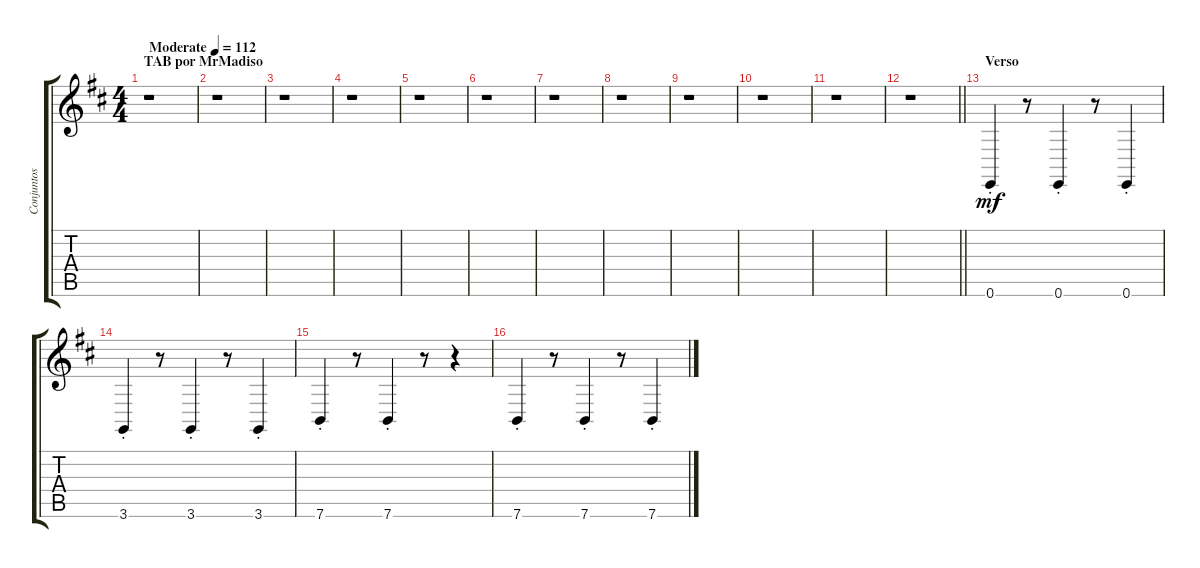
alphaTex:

\track ("Conjuntos" "Conjuntos") {instrument stringensemble1}
\staff {score tabs}
\tuning (E4 B3 G3 D3 A2 E2) {hide}
\ts (4 4)
\section ("" "TAB por MrMadiso")
\tempo (112 "Moderate")
\clef g2
\ks d
r.1{dy mf instrument trombone} |
r.1 |
r.1 |
r.1 |
r.1 |
r.1 |
r.1 |
r.1 |
r.1 |
r.1 |
r.1 |
\barLineRight lightlight
r.1 |
\section ("" "Verso")
0.6{st}.4 r.8 0.6{st}.4 r.8 0.6{st}.4 |
3.6{st}.4 r.8 3.6{st}.4 r.8 3.6{st}.4 |
7.6{st}.4 r.8 7.6{st}.4 r.8 r.4 |
7.6{st}.4 r.8 7.6{st}.4 r.8 7.6{st}.4
